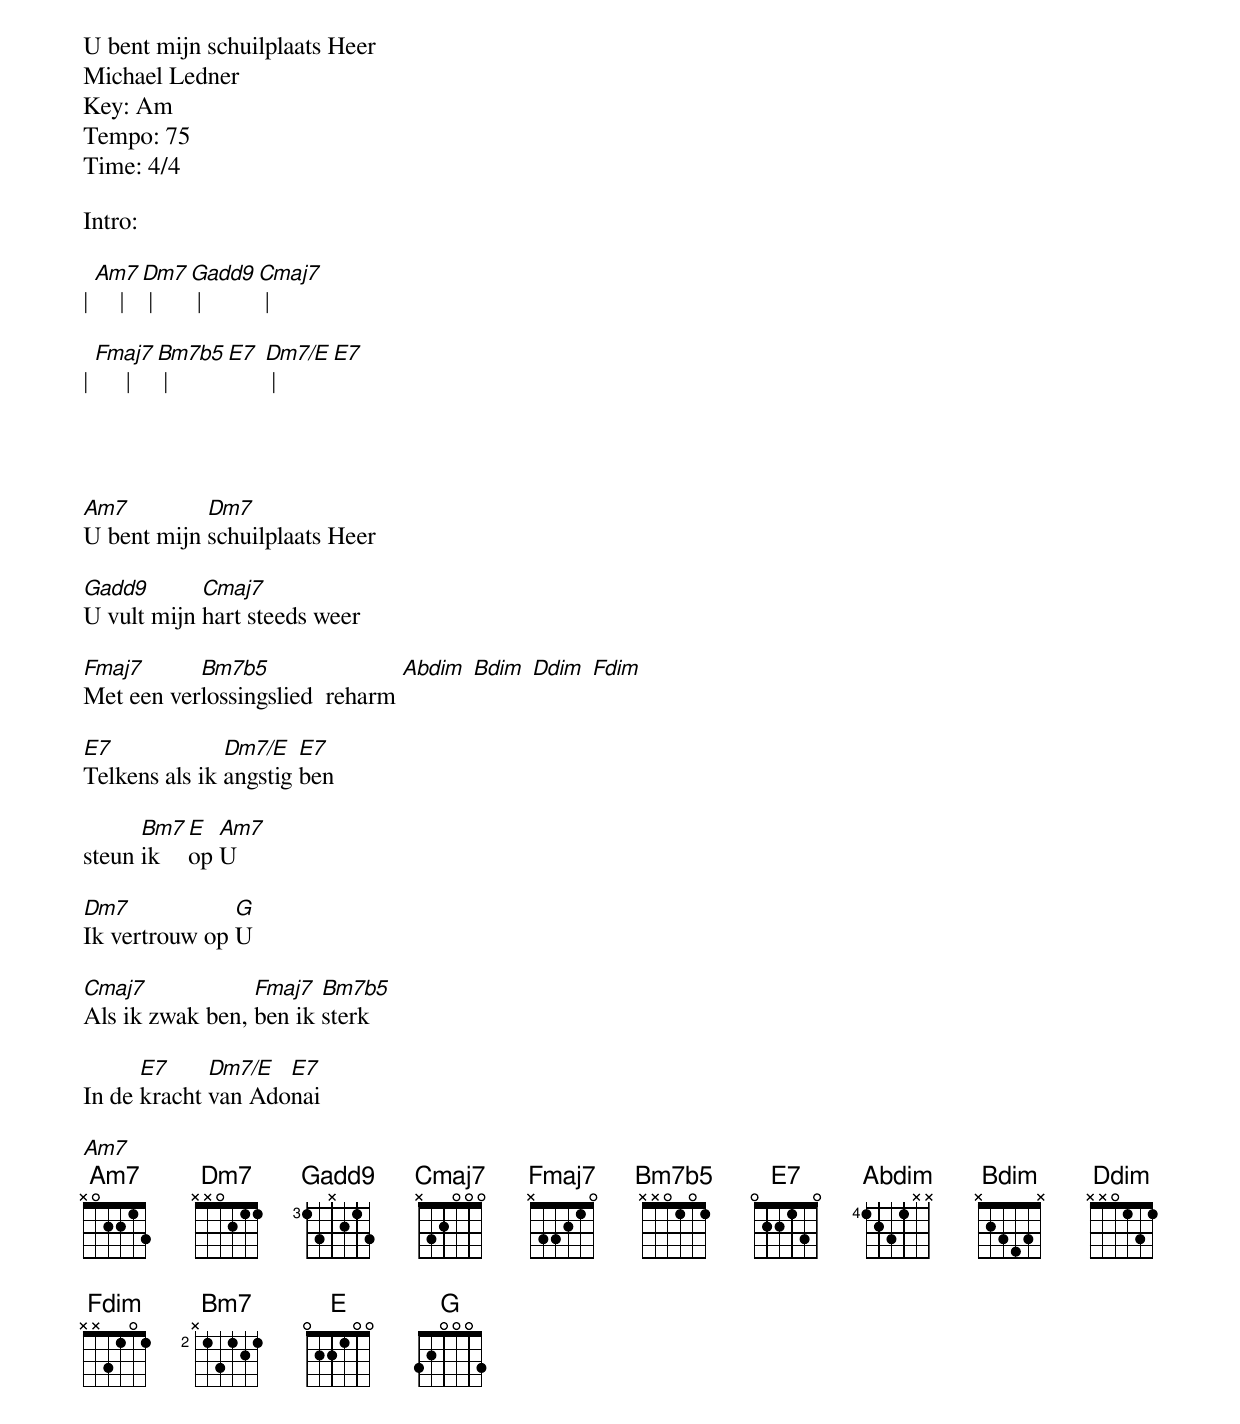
U bent mijn schuilplaats Heer
Michael Ledner
Key: Am
Tempo: 75
Time: 4/4

Intro:

| [Am7]    | [Dm7] | [Gadd9] | [Cmaj7] |

| [Fmaj7]     | [Bm7b5] | [E7] [Dm7/E] | [E7]




[Am7]U bent mijn [Dm7]schuilplaats Heer

[Gadd9]U vult mijn [Cmaj7]hart steeds weer

[Fmaj7]Met een ver[Bm7b5]lossingslied  reharm [Abdim] [Bdim] [Ddim] [Fdim]

[E7]Telkens als ik [Dm7/E]angstig [E7]ben

steun [Bm7]ik [E]op [Am7]U

[Dm7]Ik vertrouw op [G]U[]

[Cmaj7]Als ik zwak ben, [Fmaj7]ben ik [Bm7b5]sterk

In de [E7]kracht [Dm7/E]van Ado[E7]nai

[Am7]
